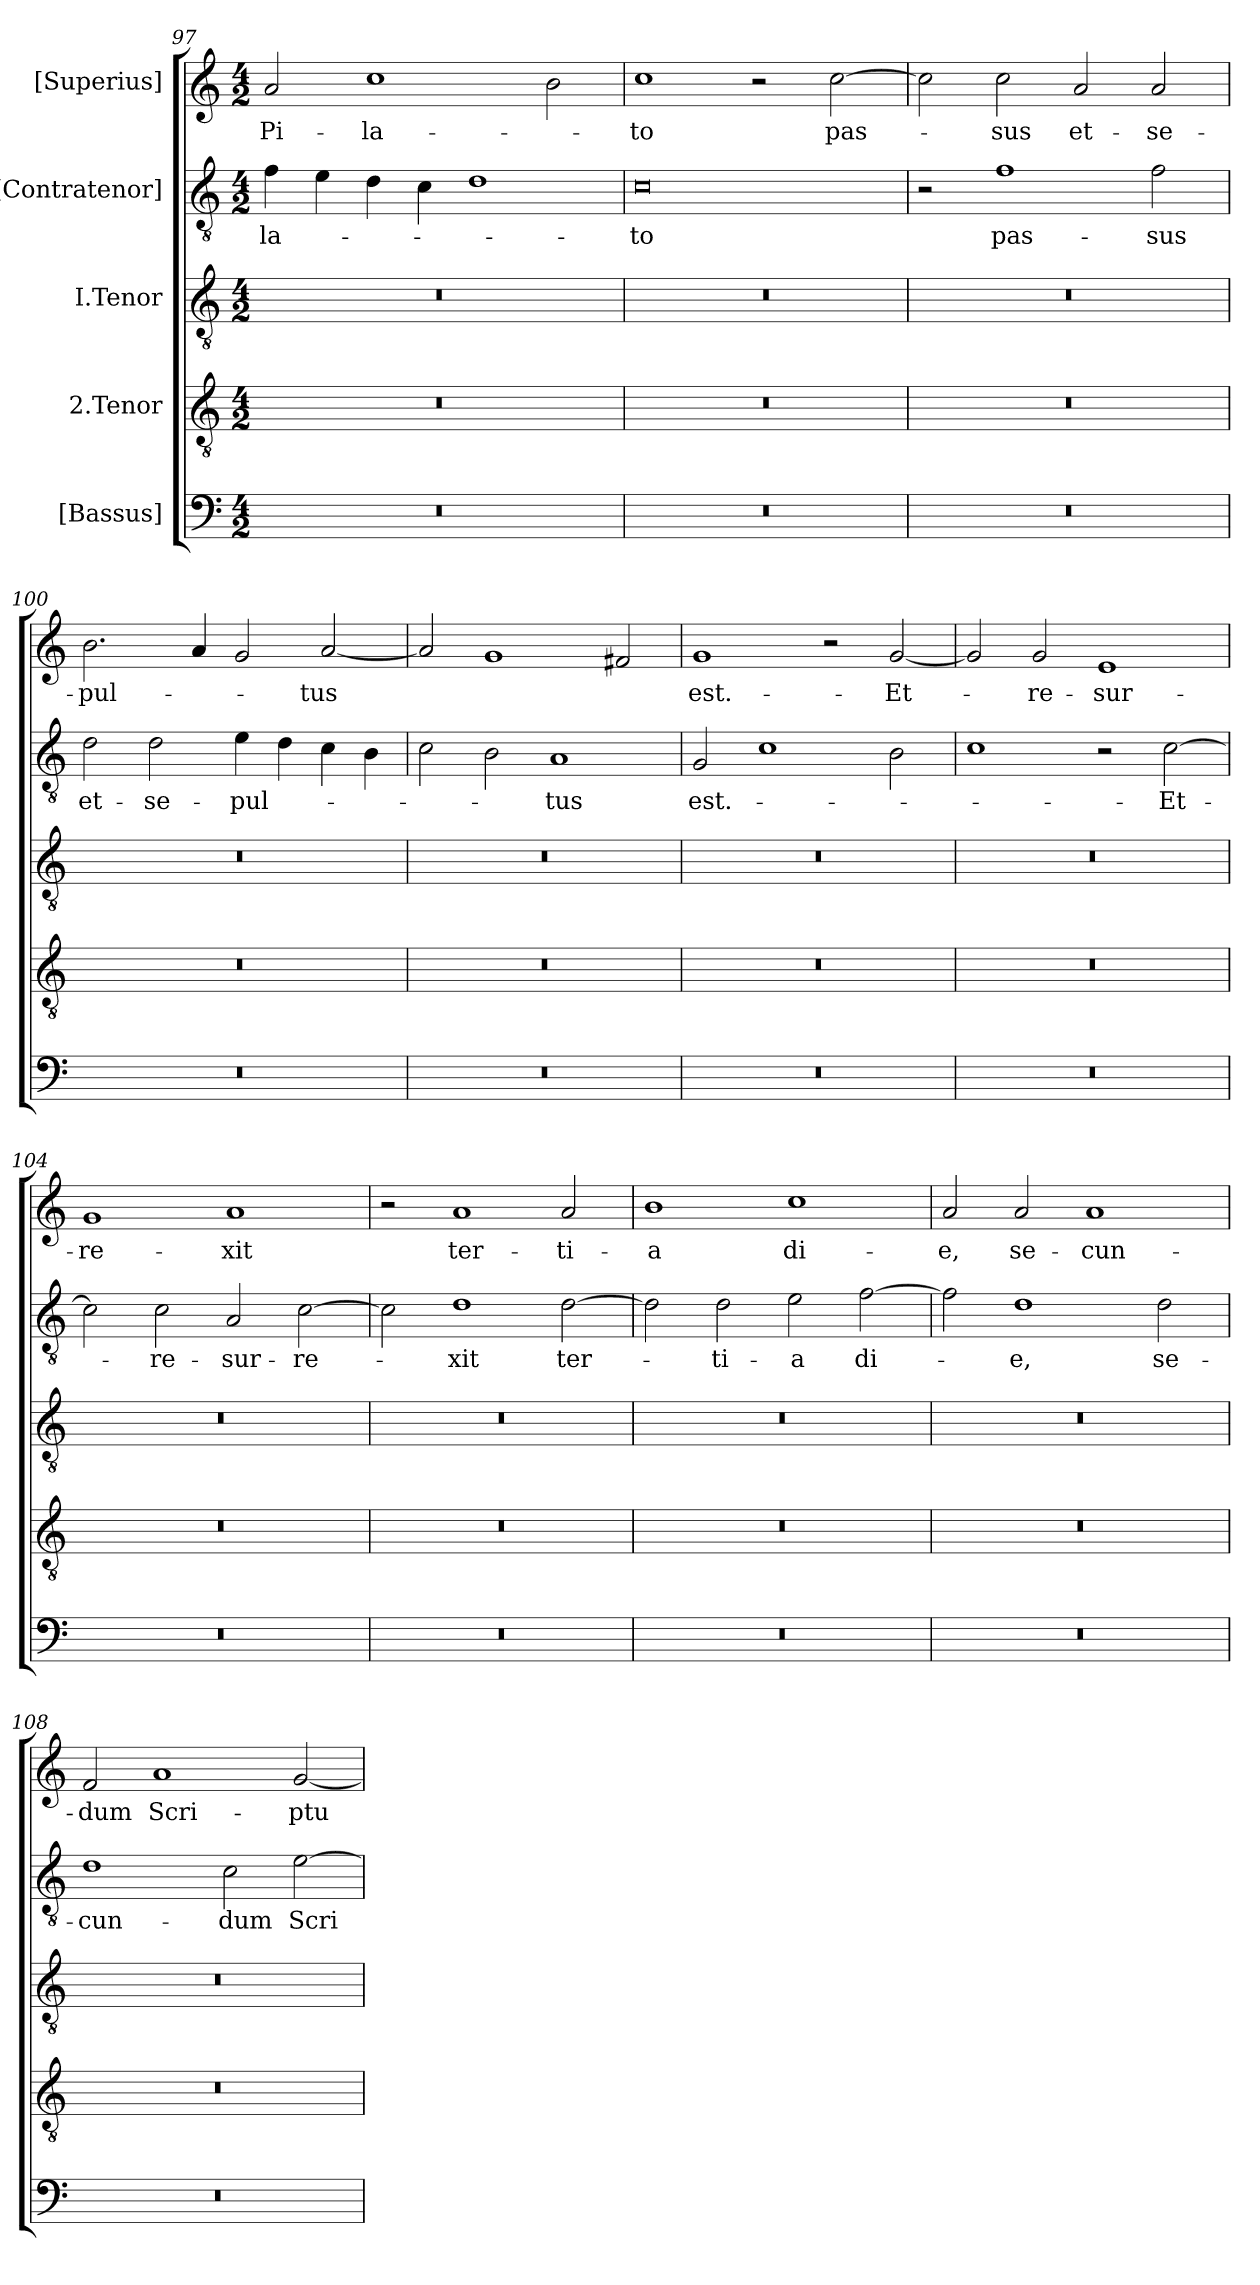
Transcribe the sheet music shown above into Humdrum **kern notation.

**kern	**kern	**kern	**kern	**text	**kern	**text
*part5	*part4	*part3	*part2	*part2	*part1	*part1
*staff5	*staff4	*staff3	*staff2	*staff2	*staff1	*staff1
*I"[Bassus]	*I"2.Tenor	*I"I.Tenor	*I"[Contratenor]	*	*I"[Superius]	*
*clefF4	*clefGv2	*clefGv2	*clefGv2	*	*clefG2	*
*k[]	*k[]	*k[]	*k[]	*	*k[]	*
*M4/2	*M4/2	*M4/2	*M4/2	*	*M4/2	*
=97	=97	=97	=97	=97	=97	=97
0r	0r	0r	4f\	-la-	2a/	Pi-
.	.	.	4e\	.	.	.
.	.	.	4d\	.	1cc\	-la-
.	.	.	4c\	.	.	.
.	.	.	1d\	.	.	.
.	.	.	.	.	2b\	.
=98	=98	=98	=98	=98	=98	=98
0r	0r	0r	0c\	-to	1cc\	-to
.	.	.	.	.	2r	.
.	.	.	.	.	[2cc\	pas-
=99	=99	=99	=99	=99	=99	=99
0r	0r	0r	2r	.	2cc\]	.
.	.	.	1f\	pas-	2cc\	-sus
.	.	.	.	.	2a/	et-
.	.	.	2f\	-sus	2a/	se-
=100	=100	=100	=100	=100	=100	=100
0r	0r	0r	2d\	et-	2.b\	-pul-
.	.	.	2d\	se-	.	.
.	.	.	.	.	4a/	.
.	.	.	4e\	-pul-	2g/	.
.	.	.	4d\	.	.	.
.	.	.	4c\	.	[2a/	-tus
.	.	.	4B\	.	.	.
=101	=101	=101	=101	=101	=101	=101
0r	0r	0r	2c\	.	2a/]	.
.	.	.	2B\	.	1g/	.
.	.	.	1A/	-tus	.	.
.	.	.	.	.	2f#X/	.
=102	=102	=102	=102	=102	=102	=102
0r	0r	0r	2G/	est.-	1g/	est.-
.	.	.	1c\	.	.	.
.	.	.	.	.	2r	.
.	.	.	2B\	.	[2g/	Et-
=103	=103	=103	=103	=103	=103	=103
0r	0r	0r	1c\	.	2g/]	.
.	.	.	.	.	2g/	re-
.	.	.	2r	.	1e/	-sur-
.	.	.	[2c\	Et-	.	.
=104	=104	=104	=104	=104	=104	=104
0r	0r	0r	2c\]	.	1g/	-re-
.	.	.	2c\	re-	.	.
.	.	.	2A/	-sur-	1a/	-xit
.	.	.	[2c\	-re-	.	.
=105	=105	=105	=105	=105	=105	=105
0r	0r	0r	2c\]	.	2r	.
.	.	.	1d\	-xit	1a/	ter-
.	.	.	[2d\	ter-	2a/	-ti-
=106	=106	=106	=106	=106	=106	=106
0r	0r	0r	2d\]	.	1b\	-a
.	.	.	2d\	-ti-	.	.
.	.	.	2e\	-a	1cc\	di-
.	.	.	[2f\	di-	.	.
=107	=107	=107	=107	=107	=107	=107
0r	0r	0r	2f\]	.	2a/	-e,
.	.	.	1d\	-e,	2a/	se-
.	.	.	.	.	1a/	-cun-
.	.	.	2d\	se-	.	.
=108	=108	=108	=108	=108	=108	=108
0r	0r	0r	1d\	-cun-	2f/	-dum
.	.	.	.	.	1a/	Scri-
.	.	.	2c\	-dum	.	.
.	.	.	[2e\	Scri-	[2g/	-ptu-
=	=	=	=	=	=	=
*-	*-	*-	*-	*-	*-	*-
